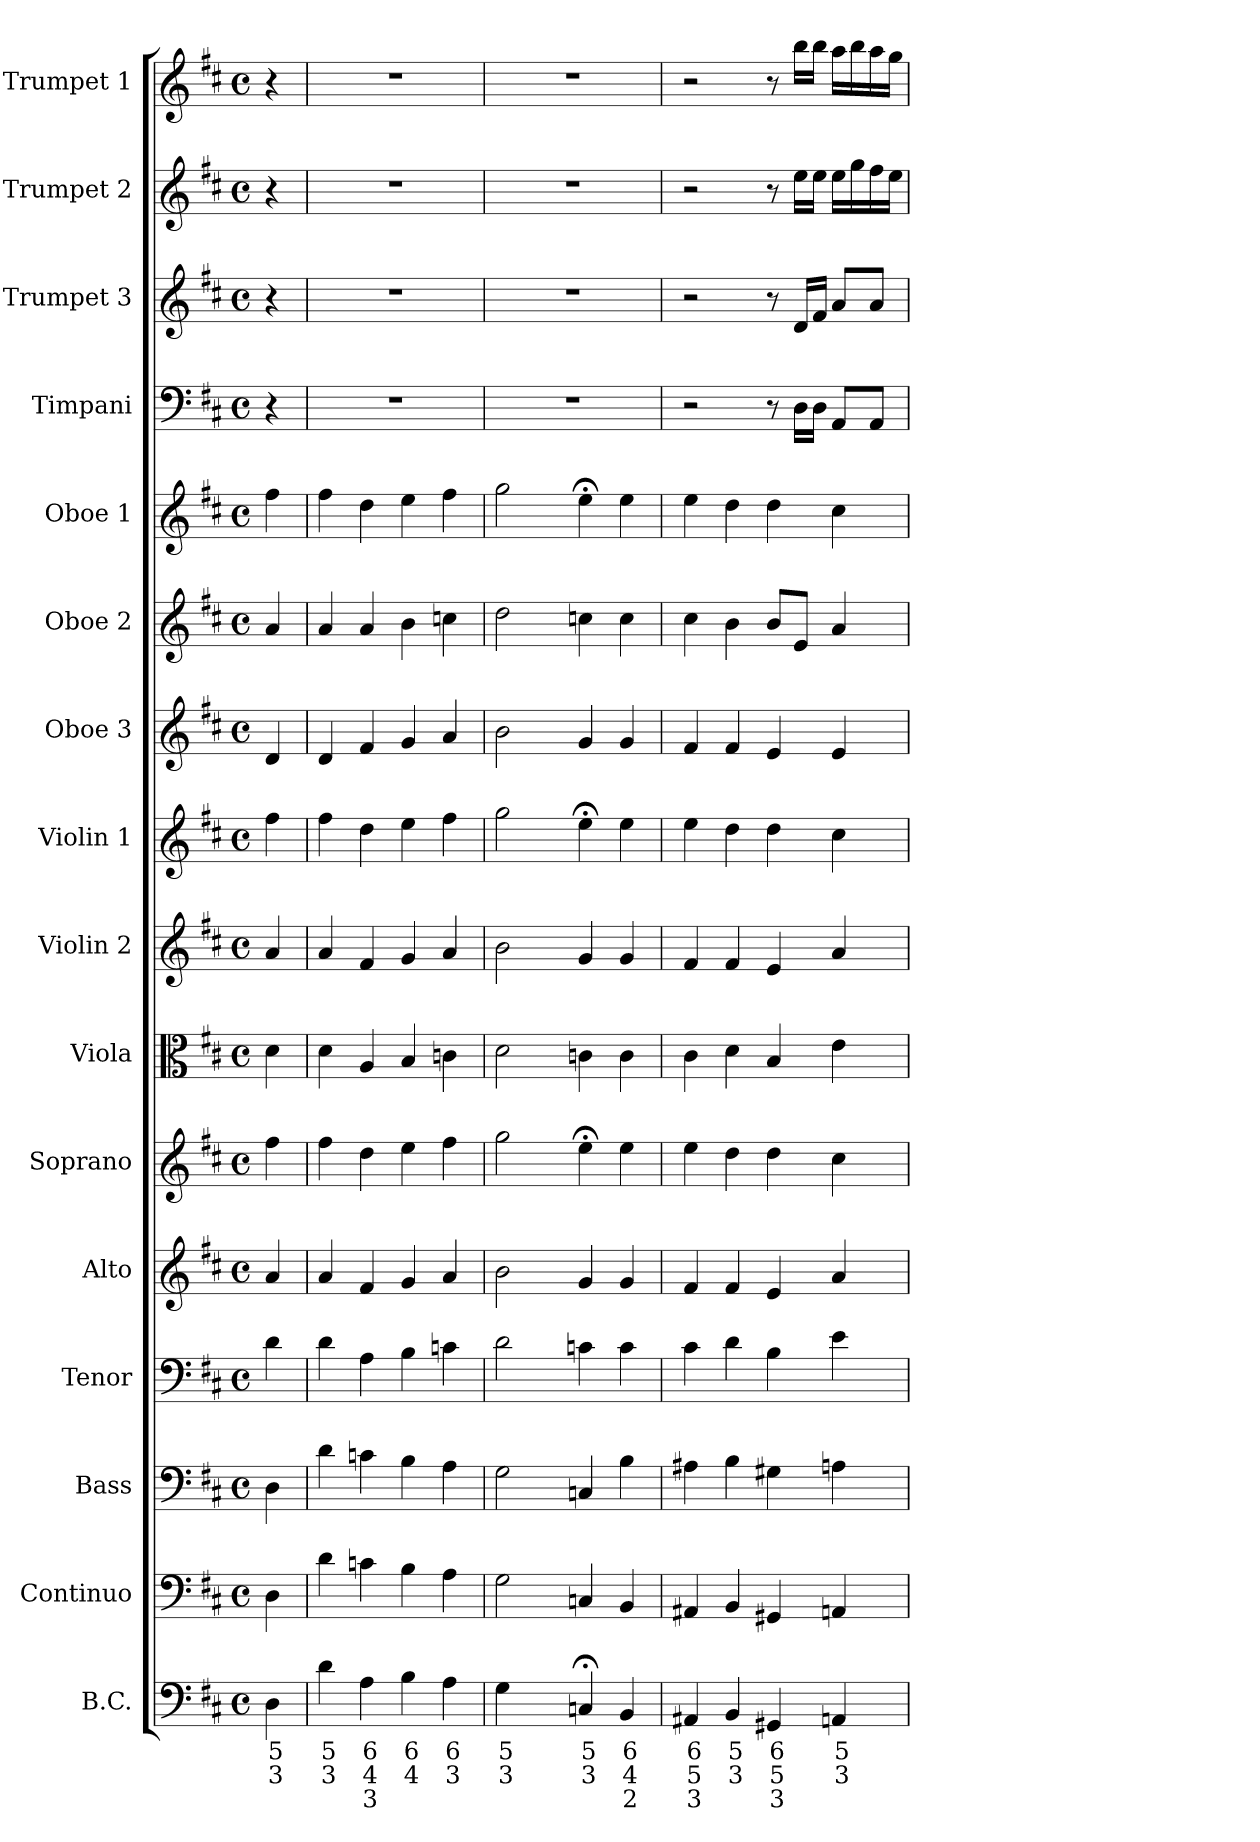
**kern	**text	**text	**text	**kern	**kern	**kern	**kern	**kern	**kern	**kern	**kern	**kern	**kern	**kern	**kern	**kern	**kern	**kern
*part16	*part16	*part16	*part16	*part15	*part14	*part13	*part12	*part11	*part10	*part9	*part8	*part7	*part6	*part5	*part4	*part3	*part2	*part1
*staff16	*staff16	*staff16	*staff16	*staff15	*staff14	*staff13	*staff12	*staff11	*staff10	*staff9	*staff8	*staff7	*staff6	*staff5	*staff4	*staff3	*staff2	*staff1
*I"B.C.	*	*	*	*I"Continuo	*I"Bass	*I"Tenor	*I"Alto	*I"Soprano	*I"Viola	*I"Violin 2	*I"Violin 1	*I"Oboe 3	*I"Oboe 2	*I"Oboe 1	*I"Timpani	*I"Trumpet 3	*I"Trumpet 2	*I"Trumpet 1
*I'B.C.	*	*	*	*I'Cont	*I'B.	*I'T.	*I'A.	*I'S.	*I'Vla	*I'Vn 2	*I'Vn 1	*I'Ob 3	*I'Ob 2	*I'Ob 1	*I'Timp	*I'Tr 3	*I'Tr 2	*I'Tr 1
*clefF4	*	*	*	*clefF4	*clefF4	*clefF4	*clefG2	*clefG2	*clefC3	*clefG2	*clefG2	*clefG2	*clefG2	*clefG2	*clefF4	*clefG2	*clefG2	*clefG2
*k[f#c#]	*	*	*	*k[f#c#]	*k[f#c#]	*k[f#c#]	*k[f#c#]	*k[f#c#]	*k[f#c#]	*k[f#c#]	*k[f#c#]	*k[f#c#]	*k[f#c#]	*k[f#c#]	*k[f#c#]	*k[f#c#]	*k[f#c#]	*k[f#c#]
*D:	*	*	*	*D:	*D:	*D:	*D:	*D:	*D:	*D:	*D:	*D:	*D:	*D:	*D:	*D:	*D:	*D:
*M4/4	*	*	*	*M4/4	*M4/4	*M4/4	*M4/4	*M4/4	*M4/4	*M4/4	*M4/4	*M4/4	*M4/4	*M4/4	*M4/4	*M4/4	*M4/4	*M4/4
*met(c)	*	*	*	*met(c)	*met(c)	*met(c)	*met(c)	*met(c)	*met(c)	*met(c)	*met(c)	*met(c)	*met(c)	*met(c)	*met(c)	*met(c)	*met(c)	*met(c)
=	=	=	=	=	=	=	=	=	=	=	=	=	=	=	=	=	=	=
4Di	5	3	.	4D\	4D\	4d\	4a/	4ff#\	4d\	4a/	4ff#\	4d/	4a/	4ff#\	4r	4r	4r	4r
=1	=1	=1	=1	=1	=1	=1	=1	=1	=1	=1	=1	=1	=1	=1	=1	=1	=1	=1
4di	5	3	.	4d\	4d\	4d\	4a/	4ff#\	4d\	4a/	4ff#\	4d/	4a/	4ff#\	1r	1r	1r	1r
4Ai	6	4	3	4cn\	4cn\	4A\	4f#/	4dd\	4A/	4f#/	4dd\	4f#/	4a/	4dd\	.	.	.	.
4Bi	6	4	.	4B\	4B\	4B\	4g/	4ee\	4B/	4g/	4ee\	4g/	4b\	4ee\	.	.	.	.
4Ai	6	3	.	4A\	4A\	4cn\	4a/	4ff#\	4cn\	4a/	4ff#\	4a/	4ccn\	4ff#\	.	.	.	.
=2	=2	=2	=2	=2	=2	=2	=2	=2	=2	=2	=2	=2	=2	=2	=2	=2	=2	=2
4Gi	5	3	.	2G\	2G\	2d\	2b\	2gg\	2d\	2b\	2gg\	2b\	2dd\	2gg\	1r	1r	1r	1r
4ryy	.	.	.	.	.	.	.	.	.	.	.	.	.	.	.	.	.	.
4Cn;<i	5	3	.	4Cn/	4Cn/	4cn\	4g/	4ee;<\	4cn\	4g/	4ee;<\	4g/	4ccn\	4ee;<\	.	.	.	.
4BBi	6	4	2	4BB/	4B\	4c\	4g/	4ee\	4c\	4g/	4ee\	4g/	4cc\	4ee\	.	.	.	.
=3	=3	=3	=3	=3	=3	=3	=3	=3	=3	=3	=3	=3	=3	=3	=3	=3	=3	=3
4AA#Xi	6	5	3	4AA#X/	4A#X\	4c#\	4f#/	4ee\	4c#\	4f#/	4ee\	4f#/	4cc#\	4ee\	2r	2r	2r	2r
4BBi	5	3	.	4BB/	4B\	4d\	4f#/	4dd\	4d\	4f#/	4dd\	4f#/	4b\	4dd\	.	.	.	.
4GG#Xi	6	5	3	4GG#X/	4G#X\	4B\	4e/	4dd\	4B/	4e/	4dd\	4e/	8b/L	4dd\	8r	8r	8r	8r
.	.	.	.	.	.	.	.	.	.	.	.	.	8e/J	.	16D\LL	16d/LL	16ee\LL	16bb\LL
.	.	.	.	.	.	.	.	.	.	.	.	.	.	.	16D\JJ	16f#/JJ	16ee\JJ	16bb\JJ
4AAni	5	3	.	4AAn/	4An\	4e\	4a/	4cc#\	4e\	4a/	4cc#\	4e/	4a/	4cc#\	8AA/L	8a/L	16ee\LL	16aa\LL
.	.	.	.	.	.	.	.	.	.	.	.	.	.	.	.	.	16gg\	16bb\
.	.	.	.	.	.	.	.	.	.	.	.	.	.	.	8AA/J	8a/J	16ff#\	16aa\
.	.	.	.	.	.	.	.	.	.	.	.	.	.	.	.	.	16ee\JJ	16gg\JJ
=	=	=	=	=	=	=	=	=	=	=	=	=	=	=	=	=	=	=
*-	*-	*-	*-	*-	*-	*-	*-	*-	*-	*-	*-	*-	*-	*-	*-	*-	*-	*-
